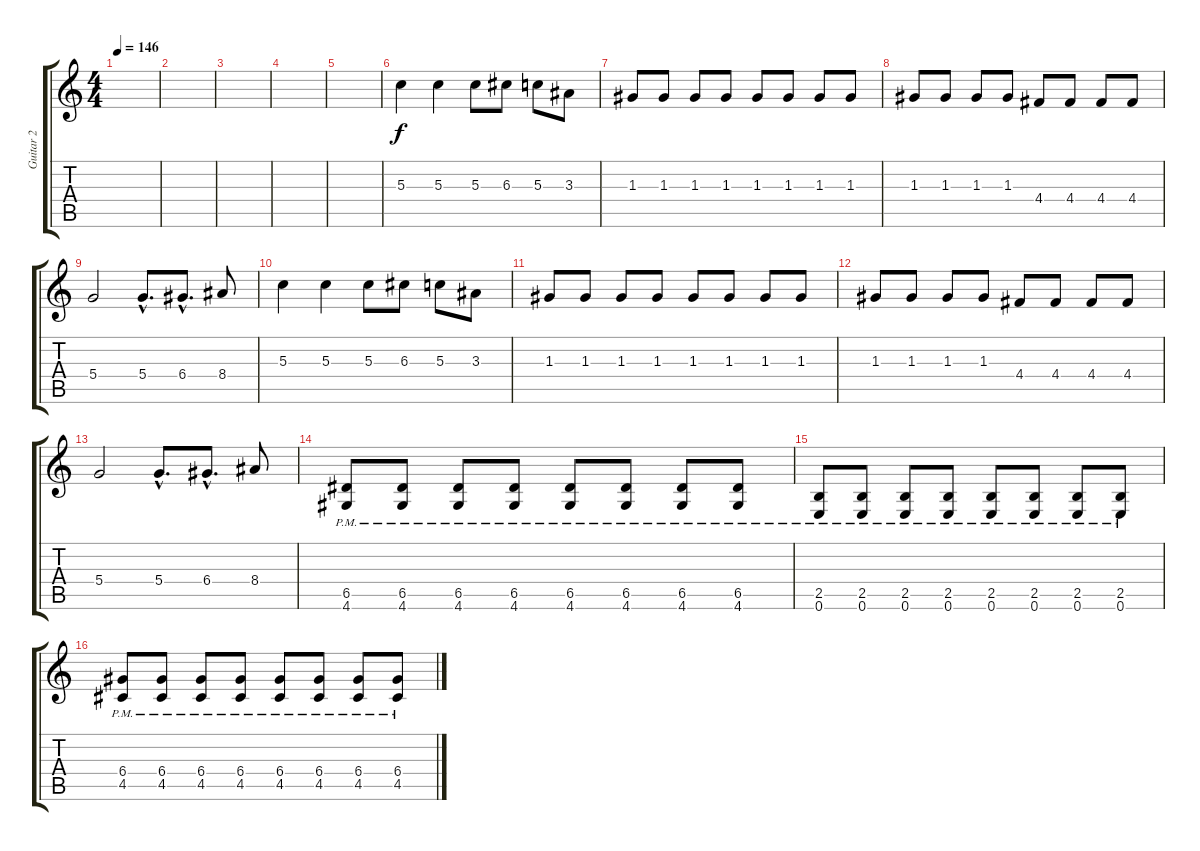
\track ("Guitar 2" "Guitar 2") {instrument overdrivenguitar}
\staff {score tabs}
\tuning (E4 B3 G3 D3 A2 E2) {hide}
\ts (4 4)
\tempo 146
\clef g2
\ks c
|
|
|
|
|
5.3.4 5.3.4 5.3.8 6.3.8 5.3.8 3.3.8 |
1.3.8 1.3.8 1.3.8 1.3.8 1.3.8 1.3.8 1.3.8 1.3.8 |
1.3.8 1.3.8 1.3.8 1.3.8 4.4.8 4.4.8 4.4.8 4.4.8 |
5.4.2 5.4{hac}.8{d} 6.4{hac}.8{d} 8.4.8 |
5.3.4 5.3.4 5.3.8 6.3.8 5.3.8 3.3.8 |
1.3.8 1.3.8 1.3.8 1.3.8 1.3.8 1.3.8 1.3.8 1.3.8 |
1.3.8 1.3.8 1.3.8 1.3.8 4.4.8 4.4.8 4.4.8 4.4.8 |
5.4.2 5.4{hac}.8{d} 6.4{hac}.8{d} 8.4.8 |
(6.5{pm} 4.6{pm}).8 (6.5{pm} 4.6{pm}).8 (6.5{pm} 4.6{pm}).8 (6.5{pm} 4.6{pm}).8 (6.5{pm} 4.6{pm}).8 (6.5{pm} 4.6{pm}).8 (6.5{pm} 4.6{pm}).8 (6.5{pm} 4.6{pm}).8 |
(2.5{pm} 0.6{pm}).8 (2.5{pm} 0.6{pm}).8 (2.5{pm} 0.6{pm}).8 (2.5{pm} 0.6{pm}).8 (2.5{pm} 0.6{pm}).8 (2.5{pm} 0.6{pm}).8 (2.5{pm} 0.6{pm}).8 (2.5{pm} 0.6{pm}).8 |
(6.4{pm} 4.5{pm}).8 (6.4{pm} 4.5{pm}).8 (6.4{pm} 4.5{pm}).8 (6.4{pm} 4.5{pm}).8 (6.4{pm} 4.5{pm}).8 (6.4{pm} 4.5{pm}).8 (6.4{pm} 4.5{pm}).8 (6.4{pm} 4.5{pm}).8
